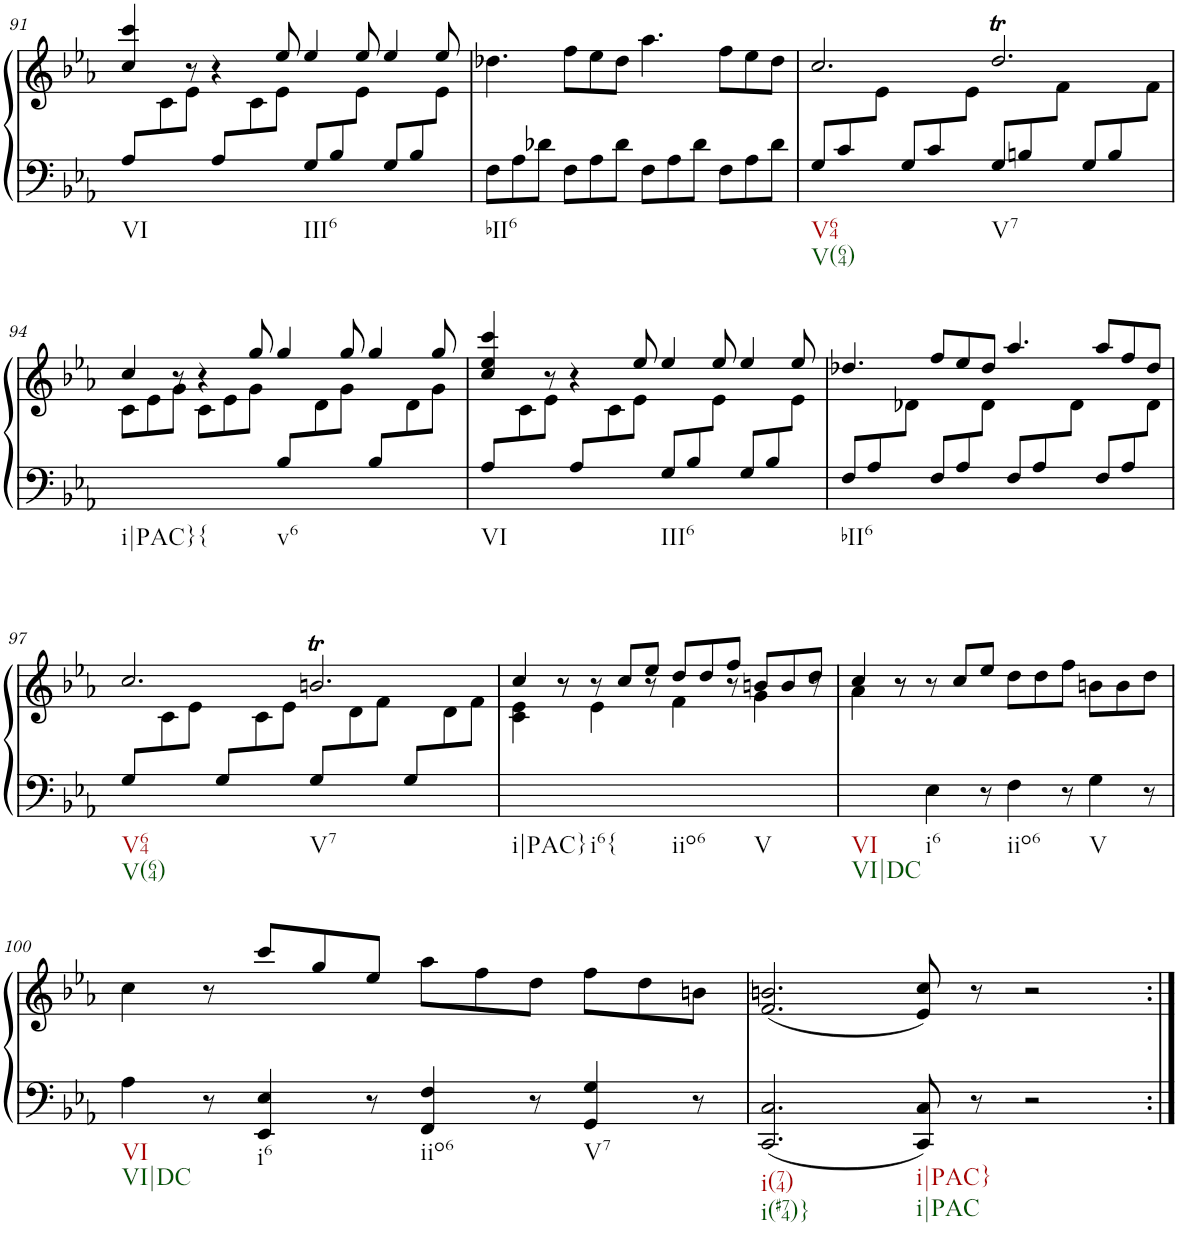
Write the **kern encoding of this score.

**kern	**kern
*part1	*part1
*staff2	*staff1
*I"Piano	*
*I'Pno.	*
!!LO:PB:g=z
*clefF4	*clefG2
*k[b-e-a-]	*k[b-e-a-]
*M12/8	*M12/8
=91	=91
*	*^
!LO:TX:b:t=VI	!	!
8A-/L	4cc/ 4ccc/	8ryy
4ryy	.	8c\
.	8r	8e-\J
8A-/L	4r	8ryy
4ryy	.	8c\
.	8ee-/	8e-\J
!LO:TX:b:t=III6	!	!
8G/L	4ee-/	4ryy
8B-/	.	.
8ryy	8ee-/	8e-\J
8G/L	4ee-/	4ryy
8B-/	.	.
8ryy	8ee-/	8e-\J
=92	=92	=92
!LO:TX:b:t=bII6	!	!
*	*v	*v
8F\L	4.dd-X\
8A-\	.
8d-X\J	.
8F\L	8ff\L
8A-\	8ee-\
8d-\J	8dd-\J
8F\L	4.aa-\
8A-\	.
8d-\J	.
8F\L	8ff\L
8A-\	8ee-\
8d-\J	8dd-\J
=93	=93
*	*^
!LO:TX:b:t=V64	!	!
!LO:TX:b:t=V(64)	!	!
8G/L	2.cc/	4ryy
8c/	.	.
8ryy	.	8e-\J
8G/L	.	4ryy
8c/	.	.
8ryy	.	8e-\J
!LO:TX:b:t=V7	!	!
8G/L	2.ddt/	4ryy
8Bn/	.	.
8ryy	.	8f\J
8G/L	.	4ryy
8B/	.	.
8ryy	.	8f\J
!!LO:LB:g=z	!!
=94	=94	=94
!LO:TX:b:t=i|PAC}{	!	!
2.ryy	4cc/	8c\L
.	.	8e-\
.	8r	8g\J
.	4r	8c\L
.	.	8e-\
.	8gg/	8g\J
!LO:TX:b:t=v6	!	!
8B-/L	4gg/	8ryy
4ryy	.	8d\
.	8gg/	8g\J
8B-/L	4gg/	8ryy
4ryy	.	8d\
.	8gg/	8g\J
=95	=95	=95
!LO:TX:b:t=VI	!	!
8A-/L	4cc/ 4ee-/ 4ccc/	8ryy
4ryy	.	8c\
.	8r	8e-\J
8A-/L	4r	8ryy
4ryy	.	8c\
.	8ee-/	8e-\J
!LO:TX:b:t=III6	!	!
8G/L	4ee-/	4ryy
8B-/	.	.
8ryy	8ee-/	8e-\J
8G/L	4ee-/	4ryy
8B-/	.	.
8ryy	8ee-/	8e-\J
=96	=96	=96
!LO:TX:b:t=bII6	!	!
8F/L	4.dd-X/	4ryy
8A-/	.	.
8ryy	.	8d-X\J
8F/L	8ff/L	4ryy
8A-/	8ee-/	.
8ryy	8dd-/J	8d-\J
8F/L	4.aa-/	4ryy
8A-/	.	.
8ryy	.	8d-\J
8F/L	8aa-/L	4ryy
8A-/	8ff/	.
8ryy	8dd-/J	8d-\J
!!LO:LB:g=z	!!
=97	=97	=97
!LO:TX:b:t=V64	!	!
!LO:TX:b:t=V(64)	!	!
8G/L	2.cc/	8ryy
4ryy	.	8c\
.	.	8e-\J
8G/L	.	8ryy
4ryy	.	8c\
.	.	8e-\J
!LO:TX:b:t=V7	!	!
8G/L	2.bnt/	8ryy
4ryy	.	8d\
.	.	8f\J
8G/L	.	8ryy
4ryy	.	8d\
.	.	8f\J
=98	=98	=98
!LO:TX:b:t=i|PAC}	!	!
4ryy	4cc/	4c\ 4e-\
8r	8r	8ryy
!LO:TX:b:t=i6{	!	!
4ryy	8r	4e-\
.	8cc/L	.
8r	8ee-/J	8ryy
!LO:TX:b:t=iio6	!	!
4ryy	8dd/L	4f\
.	8dd/	.
8r	8ff/J	8ryy
!LO:TX:b:t=V	!	!
4ryy	8bn/L	4g\
.	8b/	.
8r	8dd/J	8ryy
=99	=99	=99
!LO:TX:b:t=VI	!	!
!LO:TX:b:t=VI|DC	!	!
4ryy	4cc/	4a-\
8r	8r	1ryy
!LO:TX:b:t=i6	!	!
4E-\	8r	.
.	8cc/L	.
8r	8ee-/J	.
!LO:TX:b:t=iio6	!	!
4F\	8dd\L	.
.	8dd\	.
8r	8ff\J	.
!LO:TX:b:t=V	!	!
4G\	8bn\L	.
.	8b\	4ryy
8r	8dd\J	.
*	*v	*v
!!LO:LB:g=z
=100	=100
!LO:TX:b:t=VI	!
!LO:TX:b:t=VI|DC	!
4A-\	4cc\
8r	8r
!LO:TX:b:t=i6	!
4EE-/ 4E-/	8ccc/L
.	8gg/
8r	8ee-/J
!LO:TX:b:t=iio6	!
4FF/ 4F/	8aa-\L
.	8ff\
8r	8dd\J
!LO:TX:b:t=V7	!
4GG/ 4G/	8ff\L
.	8dd\
8r	8bn\J
=101	=101
!LO:TX:b:t=i(74)	!
!LO:TX:b:t=i(#74)}	!
2.CC/ 2.C/	(2.f/ 2.bn/
!LO:TX:b:t=i|PAC}	!
!LO:TX:b:t=i|PAC	!
8CC/ 8C/	8e-/ 8cc/)
8r	8r
2r	2r
=:|!	=:|!
*-	*-
